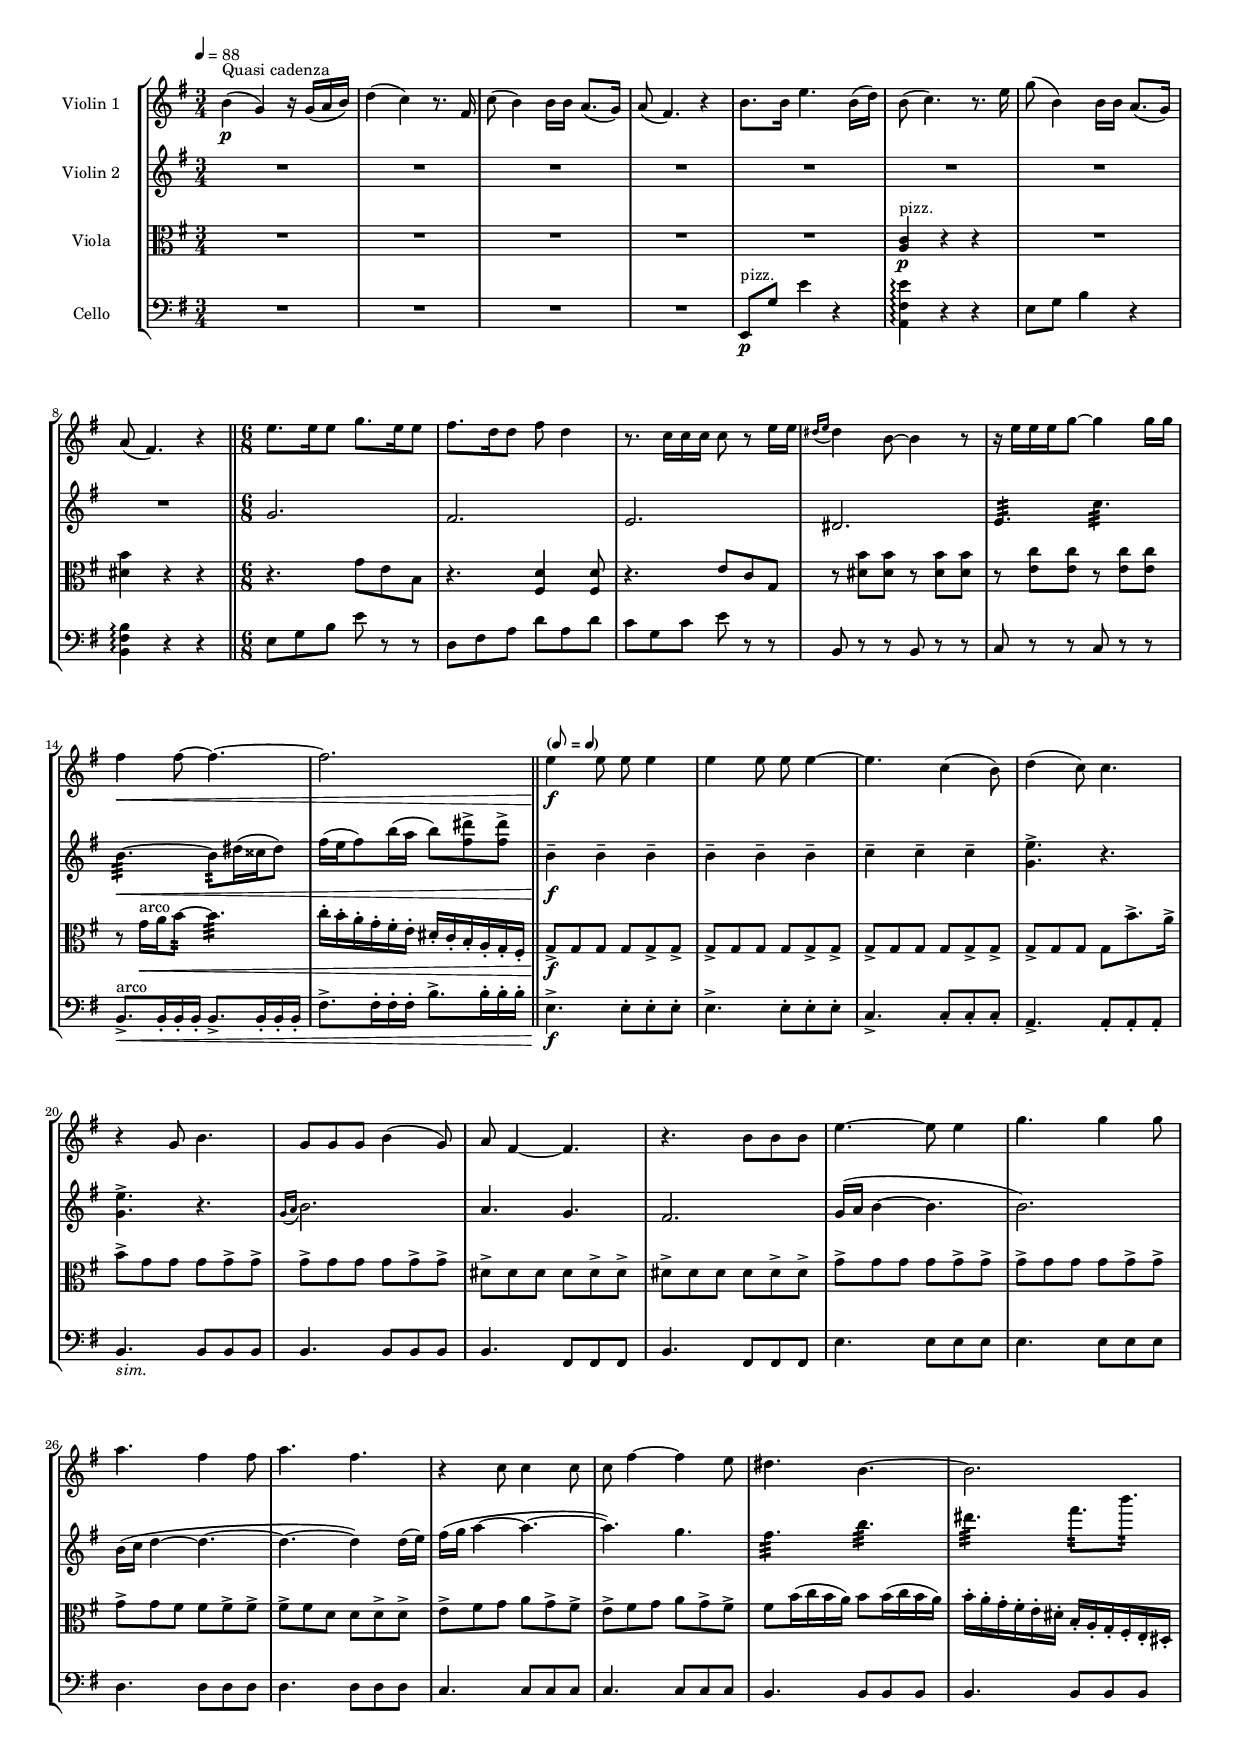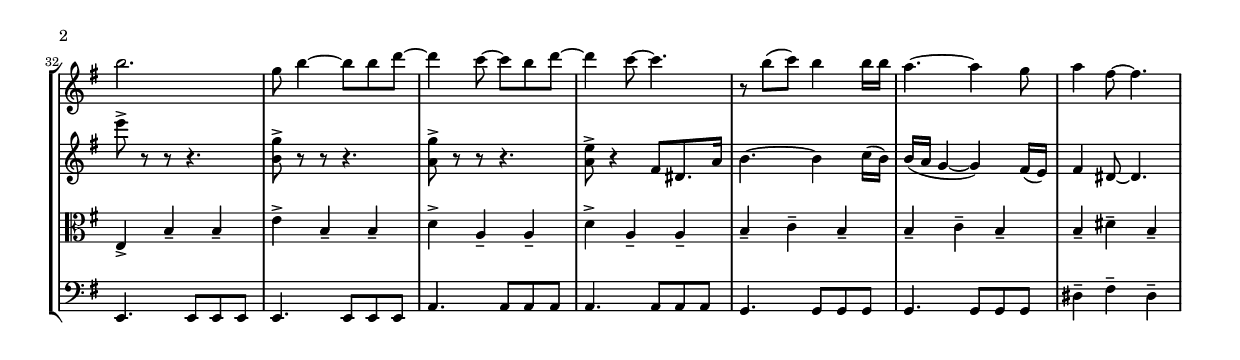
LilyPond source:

\version "2.24.4"

global = {
  \time 3/4
  \key g \major
}

Violinone = \new Voice {
  \relative c'' {
    \tempo 4 = 88
    b4(\p^"Quasi cadenza" g) r16 g( a b)
    d4( c) r8. fis,16
    c'8( b4) b16 b a8.( g16)
    a8( fis4.) r4
    b8. b16 e4. b16( d)
    b8( c4.) r8. e16
    g8( b,4) b16 b a8.( g16)
    a8( fis4.) r4
    \bar "||"
    \time 6/8
    e'8. e16 e8 g8. e16 e8
    fis8. d16 d8 fis8 d4
    r8. c16 c c c8 r e16 e
    \appoggiatura { dis16 e } dis4 b8~ b4 r8
    r16 e e e g8~ g4 g16 g
    fis4\< fis8~ fis4.~
    fis2.
    \bar "||"
    \tempo \markup {
      \concat {
        (
        \smaller \general-align #Y #DOWN \note {8} #1
        " = "
        \smaller \general-align #Y #DOWN \note {4} #1
        )
      }
    }
    e4\f e8 e e4
    e e8 e e4~
    e4. c4( b8)
    d4( c8) c4.
    r4 g8 b4.
    g8 g g b4( g8)
    a fis4~ fis4.
    r b8 b b
    e4.~ e8 e4
    g4. g4 g8
    a4. fis4 fis8
    a4. fis
    r4 c8 c4 c8
    c fis4~ fis e8
    dis4. b~
    b2.
    b'
    g8 b4~ b8 b d~
    d4 c8~ c b d~
    d4 c8~ c4.
    r8 b( c) b4 b16 b
    a4.~ a4 g8
    a4 fis8~ fis4.
  }
}


Violintwo = \new Voice {
  \relative c'' {
    R2.
    R
    R
    R
    R
    R
    R
    R
    \time 6/8
    g2.
    fis
    e
    dis
    e4.:32 c':32
    b4.:32~\< b8:32 dis16( cisis dis8)
    fis16( e fis8) b16( a b8) <fis dis'>-> <fis dis'>->
    b,4\f-- b-- b--
    b-- b-- b--
    c-- c-- c--
    <g e'>4.-> r
    <g e'>-> r
    \appoggiatura { g16 a } b2.
    a4. g
    fis2.
    g16( a b4~ b4.
    b2.)
    b16( c d4~ d4.~
    d~ d4) d16( e)
    fis16( g a4~ a4.~
    a) g
    fis:32 b:32
    dis:32 fis8.:32 b:32
    e,8-> r r r4.
    <b, g'>8-> r r r4.
    <a g'>8-> r r r4.
    <a e'>8-> r4 fis8 dis8. a'16
    b4.~ b4 c16( b)
    b( a g4~ g) fis16( e)
    fis4 dis8~ dis4.
  }
}


Viola = \new Voice {
  \relative c' {
    \clef alto
    R2.
    R
    R
    R
    R
    <a c>4^"pizz."\p r r
    R2.
    <dis b'>4 r r
    \time 6/8
    r4. g8 e b
    r4. <fis d'>4 <fis d'>8
    r4. e'8 c g
    r <dis' b'> <dis b'> r <dis b'> <dis b'>
    r <e c'> <e c'> r <e c'> <e c'>
    r g16^"arco"\< a b8:32~ b4.:32
    c16-. b-. a-. g-. fis-. e-. dis-. c-. b-. a-. g-. fis-.
    g8->\f g g g g-> g->
    g8-> g g g g-> g->
    g8-> g g g g-> g->
    g8-> g g g b'8.-> a16->
    b8-> g g g g-> g->
    g-> g g g g-> g->
    dis-> dis dis dis dis-> dis->
    dis-> dis dis dis dis-> dis->
    g-> g g g g-> g->
    g-> g g g g-> g->
    g-> g fis fis fis-> fis->
    fis-> fis d d d-> d->
    e-> fis g a g-> fis->
    e-> fis g a g-> fis->
    fis8 b16( c b a) b8 b16( c b a)
    b16-. a-. g-. fis-. e-. dis-. b-. a-. g-. fis-. e-. dis-.
    e4-> b'-- b--
    e-> b-- b--
    d-> a-- a--
    d-> a-- a--
    b-- c-- b--
    b-- c-- b--
    b-- dis-- b--
  }
}


Cello = \new Voice {
  \relative c, {
    \clef bass
    R2.
    R
    R
    R
    e8^"pizz."\p g' e'4 r
    <a,, fis' e'>\arpeggio r r
    e'8 g b4 r
    <b, fis' b>4\arpeggio r r
    \time 6/8
    e8 g b e r r
    d, fis a d a d
    c g c e r r
    b, r r b r r
    c r r c r r
    b8.->^"arco"\< b16-. b-. b-. b8.-> b16-. b-. b-.
    fis'8.-> fis16-. fis-. fis-. b8.-> b16-. b-. b-.
    e,4.->\f e8-. e-. e-.
    e4.-> e8-. e-. e-.
    c4.-> c8-. c-. c-.
    a4.-> a8-. a-. a-.
    b4._\markup { \italic sim. } b8 b b
    b4. b8 b b
    b4. fis8 fis fis
    b4. fis8 fis fis
    e'4. e8 e e
    e4. e8 e e
    d4. d8 d d
    d4. d8 d d
    c4. c8 c c
    c4. c8 c c
    b4. b8 b b
    b4. b8 b b
    e,4. e8 e e
    e4. e8 e e
    a4. a8 a a
    a4. a8 a a
    g4. g8 g g
    g4. g8 g g
    dis'4-- fis-- dis--
  }
}


music = {
  <<
    \tag #'score \tag #'vn1
    \new Staff \with { instrumentName = "Violin 1" }
    << \global \Violinone >>

    \tag #'score \tag #'vn2
    \new Staff \with { instrumentName = "Violin 2" }
    << \global \Violintwo>>

    \tag #'score \tag #'vla
    \new Staff \with { instrumentName = "Viola" }
    << \global \Viola>>

    \tag #'score \tag #'vlc
    \new Staff \with { instrumentName = "Cello" }
    << \global \Cello >>
  >>
}

% These are the other files you need to save on your computer

% score.ly
% (This is the main file)

% uncomment the line below when using a separate file
%\include "piece.ly"

#(set-global-staff-size 14)

\score {
  \new StaffGroup \keepWithTag #'score \music
  \layout { }
  \midi { }
}


%{ Uncomment this block when using separate files

% vn1.ly
% (This is the Violin 1 part file)

\include "piece.ly"
\score {
  \keepWithTag #'vn1 \music
  \layout { }
}


% vn2.ly
% (This is the Violin 2 part file)

\include "piece.ly"
\score {
  \keepWithTag #'vn2 \music
  \layout { }
}


% vla.ly
% (This is the Viola part file)

\include "piece.ly"
\score {
  \keepWithTag #'vla \music
  \layout { }
}


% vlc.ly
% (This is the Cello part file)

\include "piece.ly"
\score {
  \keepWithTag #'vlc \music
  \layout { }
}

%}
